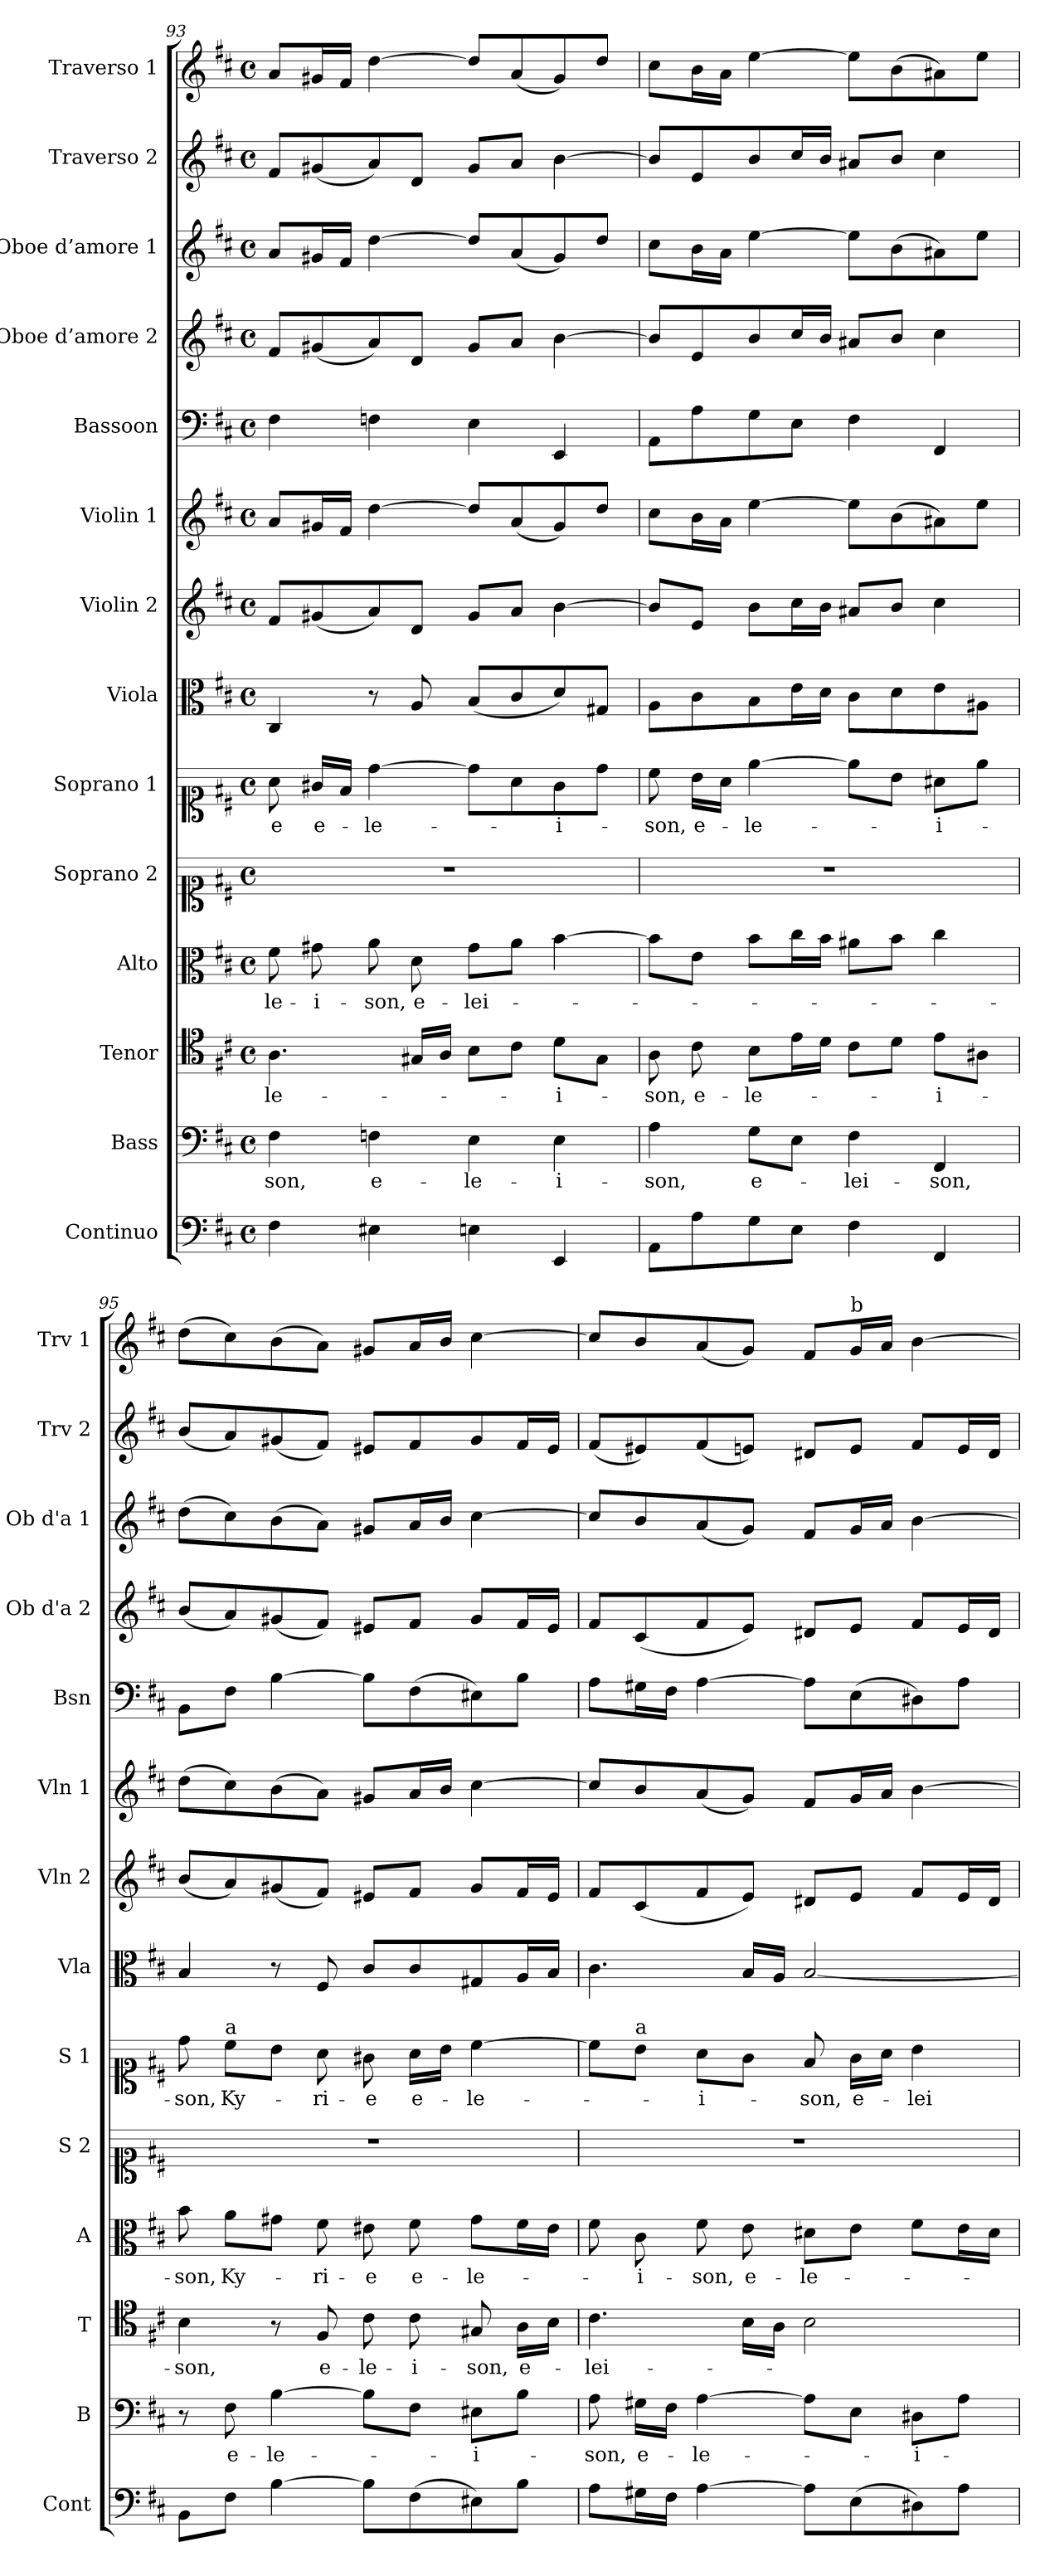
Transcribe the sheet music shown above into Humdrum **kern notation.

**kern	**kern	**text	**kern	**text	**kern	**text	**kern	**kern	**text	**kern	**kern	**kern	**kern	**kern	**kern	**kern	**kern
*part14	*part13	*part13	*part12	*part12	*part11	*part11	*part10	*part9	*part9	*part8	*part7	*part6	*part5	*part4	*part3	*part2	*part1
*staff14	*staff13	*staff13	*staff12	*staff12	*staff11	*staff11	*staff10	*staff9	*staff9	*staff8	*staff7	*staff6	*staff5	*staff4	*staff3	*staff2	*staff1
*I"Continuo	*I"Bass	*	*I"Tenor	*	*I"Alto	*	*I"Soprano 2	*I"Soprano 1	*	*I"Viola	*I"Violin 2	*I"Violin 1	*I"Bassoon	*I"Oboe d’amore 2	*I"Oboe d’amore 1	*I"Traverso 2	*I"Traverso 1
*I'Cont	*I'B	*	*I'T	*	*I'A	*	*I'S 2	*I'S 1	*	*I'Vla	*I'Vln 2	*I'Vln 1	*I'Bsn	*I'Ob d'a 2	*I'Ob d'a 1	*I'Trv 2	*I'Trv 1
*clefF4	*clefF4	*	*clefC4	*	*clefC3	*	*clefC1	*clefC1	*	*clefC3	*clefG2	*clefG2	*clefF4	*clefG2	*clefG2	*clefG2	*clefG2
*k[f#c#]	*k[f#c#]	*	*k[f#c#]	*	*k[f#c#]	*	*k[f#c#]	*k[f#c#]	*	*k[f#c#]	*k[f#c#]	*k[f#c#]	*k[f#c#]	*k[f#c#]	*k[f#c#]	*k[f#c#]	*k[f#c#]
*M4/4	*M4/4	*	*M4/4	*	*M4/4	*	*M4/4	*M4/4	*	*M4/4	*M4/4	*M4/4	*M4/4	*M4/4	*M4/4	*M4/4	*M4/4
*met(c)	*met(c)	*	*met(c)	*	*met(c)	*	*met(c)	*met(c)	*	*met(c)	*met(c)	*met(c)	*met(c)	*met(c)	*met(c)	*met(c)	*met(c)
=93	=93	=93	=93	=93	=93	=93	=93	=93	=93	=93	=93	=93	=93	=93	=93	=93	=93
!	!	!LO:LY:b	!	!LO:LY:b	!	!LO:LY:b	!	!	!LO:LY:b	!	!	!	!	!	!	!	!
4F#\	4F#\	-son,	4.A\	-le-	8f#\	-le-	1r	8a\	-e	4C#/	8f#/L	8a/L	4F#\	8f#/L	8a/L	8f#/L	8a/L
!	!	!	!	!	!	!LO:LY:b	!	!	!LO:LY:b	!	!	!	!	!	!	!	!
.	.	.	.	.	8g#X\	-i-	.	16g#X/LL	e-	.	(8g#X/	16g#X/L	.	(8g#X/	16g#X/L	(8g#X/	16g#X/L
.	.	.	.	.	.	.	.	16f#/JJ	.	.	.	16f#/JJ	.	.	16f#/JJ	.	16f#/JJ
!	!	!LO:LY:b	!	!	!	!LO:LY:b	!	!	!LO:LY:b	!	!	!	!	!	!	!	!
4E#X\	4Fn\	e-	.	.	8a\	-son,	.	[4dd\	-le-	8r	8a/)	[4dd\	4Fn\	8a/)	[4dd\	8a/)	[4dd\
!	!	!	!	!	!	!LO:LY:b	!	!	!	!	!	!	!	!	!	!	!
.	.	.	16G#X/LL	.	8d\	e-	.	.	.	8A/	8d/J	.	.	8d/J	.	8d/J	.
.	.	.	16A/JJ	.	.	.	.	.	.	.	.	.	.	.	.	.	.
!	!	!LO:LY:b	!	!	!	!LO:LY:b	!	!	!	!	!	!	!	!	!	!	!
4En\	4E\	-le-	8B\L	.	8g#\L	-lei-	.	8dd\L]	.	(8B/L	8g#/L	8dd/L]	4E\	8g#/L	8dd/L]	8g#/L	8dd/L]
.	.	.	8c#\J	.	8a\J	.	.	8a\	.	8c#/	8a/J	(8a/	.	8a/J	(8a/	8a/J	(8a/
!	!	!LO:LY:b	!	!LO:LY:b	!	!	!	!	!LO:LY:b	!	!	!	!	!	!	!	!
4EE/	4E\	-i-	8d\L	-i-	[4b\	.	.	8g#\	-i-	8d/)	[4b\	8g#/)	4EE/	[4b\	8g#/)	[4b\	8g#/)
.	.	.	8G#\J	.	.	.	.	8dd\J	.	8G#X/J	.	8dd/J	.	.	8dd/J	.	8dd/J
=94	=94	=94	=94	=94	=94	=94	=94	=94	=94	=94	=94	=94	=94	=94	=94	=94	=94
!	!	!LO:LY:b	!	!LO:LY:b	!	!	!	!	!LO:LY:b	!	!	!	!	!	!	!	!
8AA\L	4A\	-son,	8A\	-son,	8b\L]	.	1r	8cc#\	-son,	8A\L	8b/L]	8cc#\L	8AA\L	8b/L]	8cc#\L	8b/L]	8cc#\L
!	!	!	!	!LO:LY:b	!	!	!	!	!LO:LY:b	!	!	!	!	!	!	!	!
8A\	.	.	8c#\	e-	8e\J	.	.	16b\LL	e-	8c#\	8e/J	16b\L	8A\	8e/	16b\L	8e/	16b\L
.	.	.	.	.	.	.	.	16a\JJ	.	.	.	16a\JJ	.	.	16a\JJ	.	16a\JJ
!	!	!LO:LY:b	!	!LO:LY:b	!	!	!	!	!LO:LY:b	!	!	!	!	!	!	!	!
8G\	8G\L	e-	8B\L	-le-	8b\L	.	.	[4ee\	-le-	8B\	8b\L	[4ee\	8G\	8b/	[4ee\	8b/	[4ee\
8E\J	8E\J	.	16e\L	.	16cc#\L	.	.	.	.	16e\L	16cc#\L	.	8E\J	16cc#/L	.	16cc#/L	.
.	.	.	16d\JJ	.	16b\JJ	.	.	.	.	16d\JJ	16b\JJ	.	.	16b/JJ	.	16b/JJ	.
!	!	!LO:LY:b	!	!	!	!	!	!	!	!	!	!	!	!	!	!	!
4F#\	4F#\	-lei-	8c#\L	.	8a#X\L	.	.	8ee\L]	.	8c#\L	8a#X/L	8ee\L]	4F#\	8a#X/L	8ee\L]	8a#X/L	8ee\L]
.	.	.	8d\J	.	8b\J	.	.	8b\J	.	8d\	8b/J	(8b\	.	8b/J	(8b\	8b/J	(8b\
!	!	!LO:LY:b	!	!LO:LY:b	!	!	!	!	!LO:LY:b	!	!	!	!	!	!	!	!
4FF#/	4FF#/	-son,	8e\L	-i-	4cc#\	.	.	8a#X\L	-i-	8e\	4cc#\	8a#X\)	4FF#/	4cc#\	8a#X\)	4cc#\	8a#X\)
.	.	.	8A#X\J	.	.	.	.	8ee\J	.	8A#X\J	.	8ee\J	.	.	8ee\J	.	8ee\J
!!LO:PB:g=z
=95	=95	=95	=95	=95	=95	=95	=95	=95	=95	=95	=95	=95	=95	=95	=95	=95	=95
!	!	!	!	!LO:LY:b	!	!LO:LY:b	!	!	!LO:LY:b	!	!	!	!	!	!	!	!
8BB\L	8r	.	4B\	-son,	8b\	-son,	1r	8dd\	-son,	4B/	(8b/L	(8dd\L	8BB\L	(8b/L	(8dd\L	(8b/L	(8dd\L
!	!	!	!	!	!	!	!	!LO:TX:a:t=a	!	!	!	!	!	!	!	!	!
!	!	!LO:LY:b	!	!	!	!LO:LY:b	!	!	!LO:LY:b	!	!	!	!	!	!	!	!
8F#\J	8F#\	e-	.	.	8a\L	Ky-	.	8cc#\L	Ky-	.	8a/)	8cc#\)	8F#\J	8a/)	8cc#\)	8a/)	8cc#\)
!	!	!LO:LY:b	!	!	!	!	!	!	!	!	!	!	!	!	!	!	!
[4B\	[4B\	-le-	8r	.	8g#X\J	.	.	8b\J	.	8r	(8g#X/	(8b\	[4B\	(8g#X/	(8b\	(8g#X/	(8b\
!	!	!	!	!LO:LY:b	!	!LO:LY:b	!	!	!LO:LY:b	!	!	!	!	!	!	!	!
.	.	.	8F#/	e-	8f#\	-ri-	.	8a\	-ri-	8F#/	8f#/J)	8a\J)	.	8f#/J)	8a\J)	8f#/J)	8a\J)
!	!	!	!	!LO:LY:b	!	!LO:LY:b	!	!	!LO:LY:b	!	!	!	!	!	!	!	!
8B\L]	8B\L]	.	8c#\	-le-	8e#X\	-e	.	8g#X\	-e	8c#/L	8e#X/L	8g#X/L	8B\L]	8e#X/L	8g#X/L	8e#X/L	8g#X/L
!	!	!	!	!LO:LY:b	!	!LO:LY:b	!	!	!LO:LY:b	!	!	!	!	!	!	!	!
(8F#\	8F#\J	.	8c#\	-i-	8f#\	e-	.	16a\LL	e-	8c#/	8f#/J	16a/L	(8F#\	8f#/J	16a/L	8f#/	16a/L
.	.	.	.	.	.	.	.	16b\JJ	.	.	.	16b/JJ	.	.	16b/JJ	.	16b/JJ
!	!	!LO:LY:b	!	!LO:LY:b	!	!LO:LY:b	!	!	!LO:LY:b	!	!	!	!	!	!	!	!
8E#X\)	8E#X\L	-i-	8G#X/	-son,	8g#\L	-le-	.	[4cc#\	-le-	8G#X/	8g#/L	[4cc#\	8E#X\)	8g#/L	[4cc#\	8g#/	[4cc#\
!	!	!	!	!LO:LY:b	!	!	!	!	!	!	!	!	!	!	!	!	!
8B\J	8B\J	.	16A\LL	e-	16f#\L	.	.	.	.	16A/L	16f#/L	.	8B\J	16f#/L	.	16f#/L	.
.	.	.	16B\JJ	.	16e#\JJ	.	.	.	.	16B/JJ	16e#/JJ	.	.	16e#/JJ	.	16e#/JJ	.
=96	=96	=96	=96	=96	=96	=96	=96	=96	=96	=96	=96	=96	=96	=96	=96	=96	=96
!	!	!LO:LY:b	!	!LO:LY:b	!	!	!	!	!	!	!	!	!	!	!	!	!
8A\L	8A\	-son,	4.c#\	-lei-	8f#\	.	1r	8cc#\L]	.	4.c#\	8f#/L	8cc#/L]	8A\L	8f#/L	8cc#/L]	(8f#/L	8cc#/L]
!	!	!	!	!	!	!	!	!LO:TX:a:t=a	!	!	!	!	!	!	!	!	!
!	!	!LO:LY:b	!	!	!	!LO:LY:b	!	!	!	!	!	!	!	!	!	!	!
16G#X\L	16G#X\LL	e-	.	.	8c#\	-i-	.	8b\J	.	.	(8c#/	8b/	16G#X\L	(8c#/	8b/	8e#X/)	8b/
16F#\JJ	16F#\JJ	.	.	.	.	.	.	.	.	.	.	.	16F#\JJ	.	.	.	.
!	!	!LO:LY:b	!	!	!	!LO:LY:b	!	!	!LO:LY:b	!	!	!	!	!	!	!	!
[4A\	[4A\	-le-	.	.	8f#\	-son,	.	8a\L	-i-	.	8f#/	(8a/	[4A\	8f#/	(8a/	(8f#/	(8a/
!	!	!	!	!	!	!LO:LY:b	!	!	!	!	!	!	!	!	!	!	!
.	.	.	16B\LL	.	8e\	e-	.	8g\J	.	16B/LL	8e/J)	8g/J)	.	8e/J)	8g/J)	8en/J)	8g/J)
.	.	.	16A\JJ	.	.	.	.	.	.	16A/JJ	.	.	.	.	.	.	.
!	!	!	!	!	!	!LO:LY:b	!	!	!LO:LY:b	!	!	!	!	!	!	!	!
8A\L]	8A\L]	.	2B\	.	8d#X\L	-le-	.	8f#/	-son,	[2B/	8d#X/L	8f#/L	8A\L]	8d#X/L	8f#/L	8d#X/L	8f#/L
!	!	!	!	!	!	!	!	!	!	!	!	!	!	!	!	!	!LO:TX:a:t=b
!	!	!	!	!	!	!	!	!	!LO:LY:b	!	!	!	!	!	!	!	!
(8E\	8E\J	.	.	.	8e\J	.	.	16g\LL	e-	.	8e/J	16g/L	(8E\	8e/J	16g/L	8e/J	16g/L
.	.	.	.	.	.	.	.	16a\JJ	.	.	.	16a/JJ	.	.	16a/JJ	.	16a/JJ
!	!	!LO:LY:b	!	!	!	!	!	!	!LO:LY:b	!	!	!	!	!	!	!	!
8D#X\)	8D#X\L	-i-	.	.	8f#\L	.	.	4b\	-lei-	.	8f#/L	[4b\	8D#X\)	8f#/L	[4b\	8f#/L	[4b\
8A\J	8A\J	.	.	.	16e\L	.	.	.	.	.	16e/L	.	8A\J	16e/L	.	16e/L	.
.	.	.	.	.	16d#\JJ	.	.	.	.	.	16d#/JJ	.	.	16d#/JJ	.	16d#/JJ	.
=	=	=	=	=	=	=	=	=	=	=	=	=	=	=	=	=	=
*-	*-	*-	*-	*-	*-	*-	*-	*-	*-	*-	*-	*-	*-	*-	*-	*-	*-
